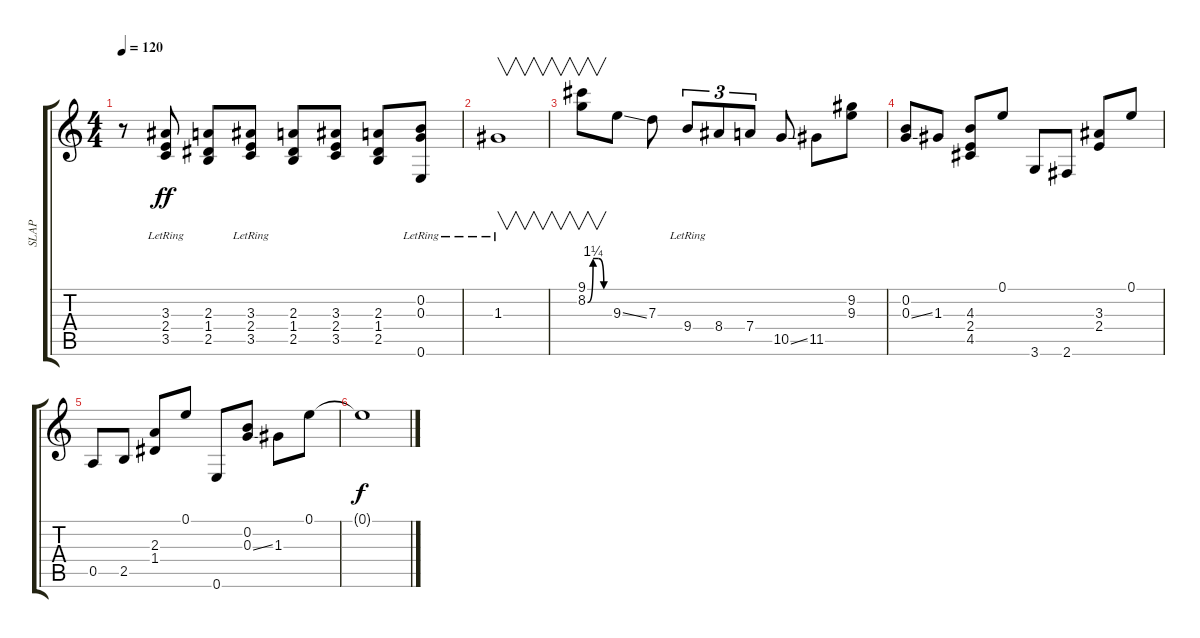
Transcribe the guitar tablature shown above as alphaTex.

\track ("SLAP" "SLAP") {instrument slapbass1}
\staff {score tabs}
\tuning (E4 B3 G3 D3 A2 E2) {hide}
\ts (4 4)
\tempo 120
\clef g2
\ks c
r.8{dy ff} (3.3 2.4 3.5{lr}).8 (2.3 1.4 2.5).8 (3.3 2.4 3.5{lr}).8 (2.3 1.4 2.5).8 (3.3 2.4 3.5).8 (2.3 1.4 2.5).8 (0.2 0.3{lr} 0.6).8 |
1.3{lr}.1{v} |
(9.1 8.2{be (custom 0 0 15 5 30 5 45 0 60 0)}).8{v} 9.3{ss}.8 7.3.8 9.4{lr}.8{tu (3 2)} 8.4.8{tu (3 2)} 7.4.8{tu (3 2)} 10.5{ss}.8 11.5.8 (9.2 9.3).8 |
(0.2 0.3{ss}).8 1.3.8 (4.3 2.4 4.5).8 0.1.8 3.6.8 2.6.8 (3.3 2.4).8 0.1.8 |
0.5.8 2.5.8 (2.3 1.4).8 0.1.8 0.6.8 (0.2 0.3{ss}).8 1.3.8 0.1.8 |
0.1{t}.1{dy f}
